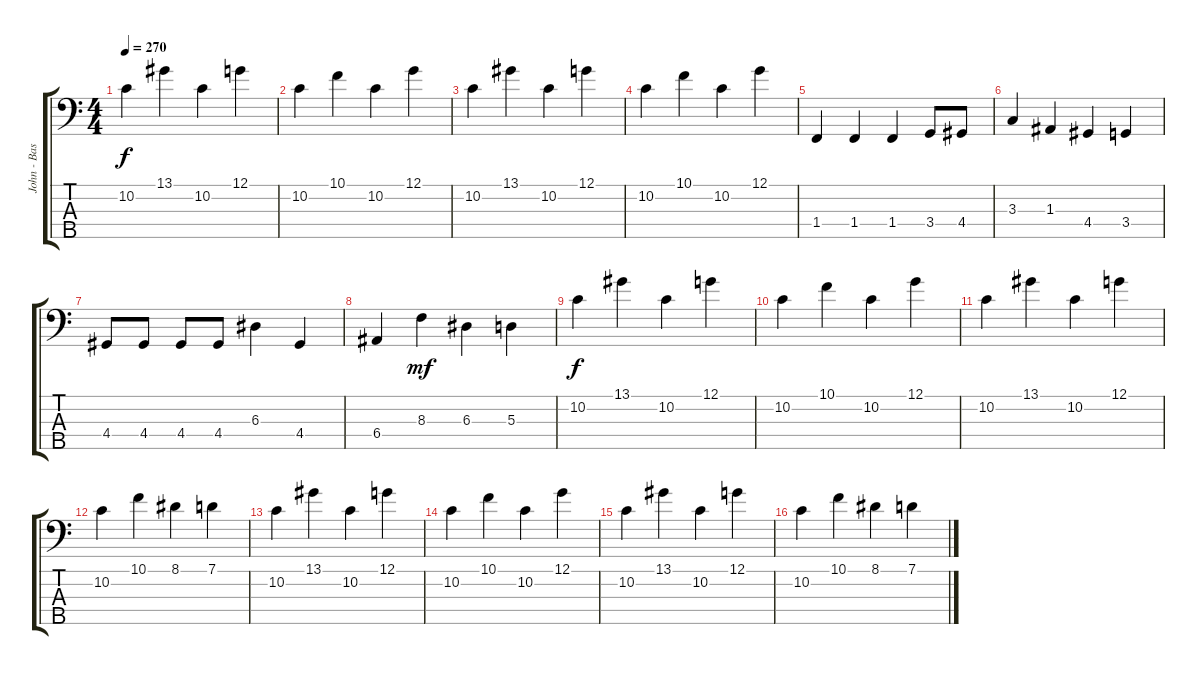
\track ("John - Bass" "John - Bas") {instrument electricbassfinger}
\staff {score tabs}
\tuning (G2 D2 A1 E1 B0) {hide}
\ts (4 4)
\tempo 270
\clef f4
\ks c
10.2.4{dy f} 13.1.4 10.2.4 12.1.4 |
10.2.4 10.1.4 10.2.4 12.1.4 |
10.2.4 13.1.4 10.2.4 12.1.4 |
10.2.4 10.1.4 10.2.4 12.1.4 |
1.4.4 1.4.4 1.4.4 3.4.8 4.4.8 |
3.3.4 1.3.4 4.4.4 3.4.4 |
4.4.8 4.4.8 4.4.8 4.4.8 6.3.4 4.4.4 |
6.4.4 8.3.4{dy mf} 6.3.4 5.3.4 |
10.2.4{dy f} 13.1.4 10.2.4 12.1.4 |
10.2.4 10.1.4 10.2.4 12.1.4 |
10.2.4 13.1.4 10.2.4 12.1.4 |
10.2.4 10.1.4 8.1.4 7.1.4 |
10.2.4 13.1.4 10.2.4 12.1.4 |
10.2.4 10.1.4 10.2.4 12.1.4 |
10.2.4 13.1.4 10.2.4 12.1.4 |
10.2.4 10.1.4 8.1.4 7.1.4
